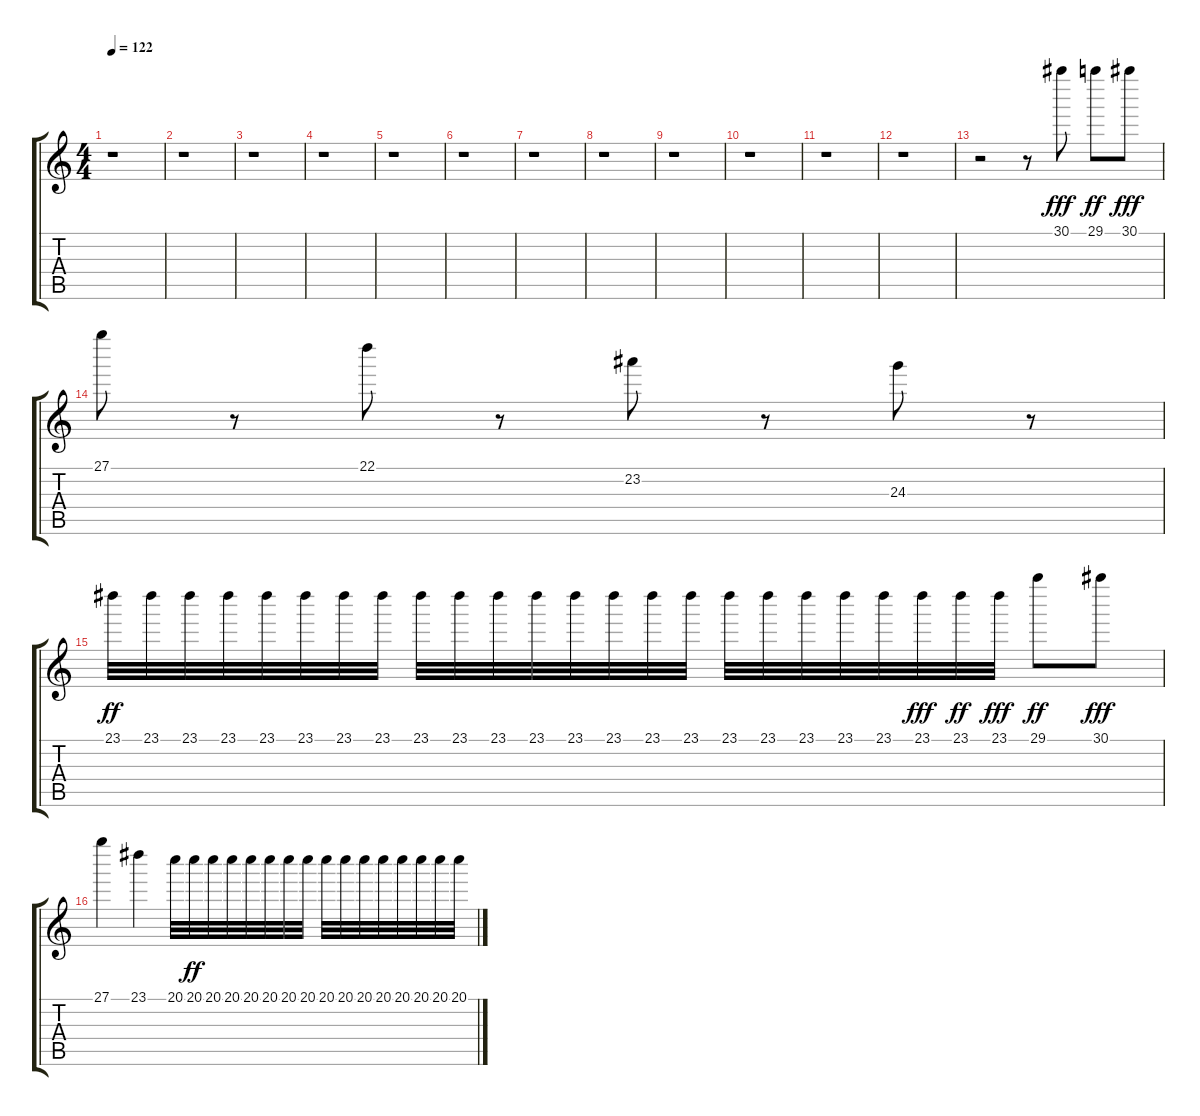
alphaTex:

\track "" {instrument acousticguitarsteel}
\staff {score tabs}
\tuning (E4 B3 G3 D3 A2 E2) {hide}
\ts (4 4)
\tempo 122
\clef g2
\ks c
r.1{dy ff} |
r.1 |
r.1 |
r.1 |
r.1 |
r.1 |
r.1 |
r.1 |
r.1 |
r.1 |
r.1 |
r.1 |
r.2 r.8 30.1.8{dy fff} 29.1.8{dy ff} 30.1.8{dy fff} |
27.1.8 r.8 22.1.8 r.8 23.2.8 r.8 24.3.8 r.8 |
23.1.32{dy ff} 23.1.32 23.1.32 23.1.32 23.1.32 23.1.32 23.1.32 23.1.32 23.1.32 23.1.32 23.1.32 23.1.32 23.1.32 23.1.32 23.1.32 23.1.32 23.1.32 23.1.32 23.1.32 23.1.32 23.1.32 23.1.32{dy fff} 23.1.32{dy ff} 23.1.32{dy fff} 29.1.8{dy ff} 30.1.8{dy fff} |
27.1.4 23.1.4 20.1.32 20.1.32{dy ff} 20.1.32 20.1.32 20.1.32 20.1.32 20.1.32 20.1.32 20.1.32 20.1.32 20.1.32 20.1.32 20.1.32 20.1.32 20.1.32 20.1.32
